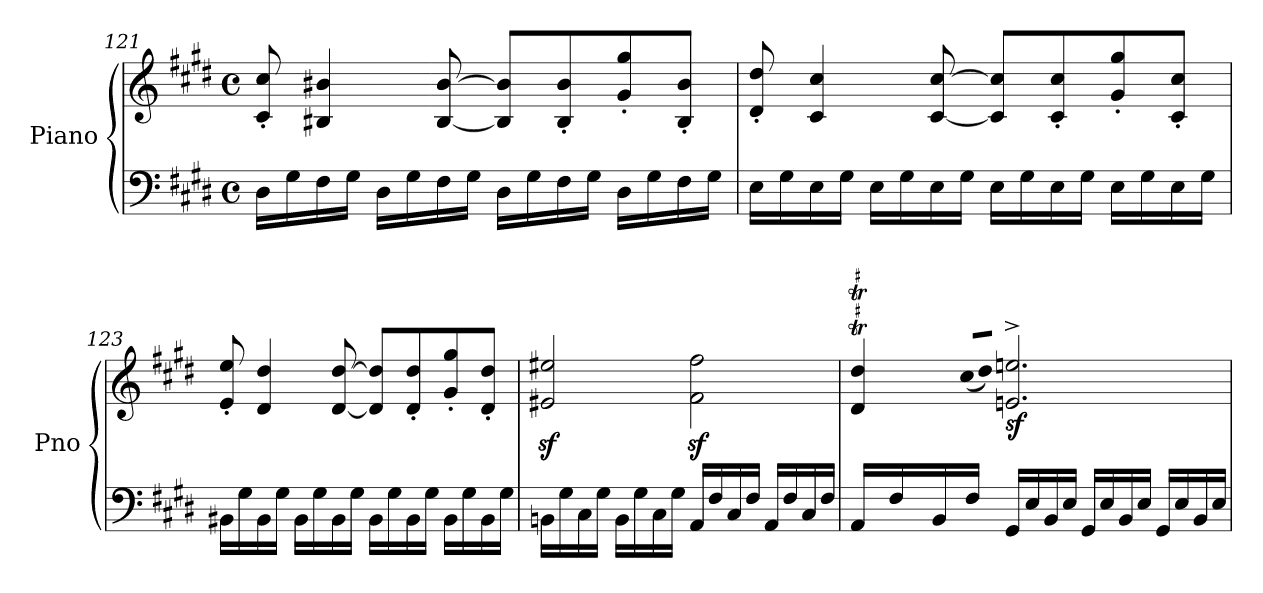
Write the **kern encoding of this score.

**kern	**kern	**dynam
*part1	*part1	*part1
*staff2	*staff1	*staff1/2
*I"Piano	*	*
*I'Pno	*	*
*clefF4	*clefG2	*
*k[f#c#g#d#]	*k[f#c#g#d#]	*
*M4/4	*M4/4	*
*met(c)	*met(c)	*
=121	=121	=121
16D#\LL	8c#/' 8cc#/'	.
16G#\	.	.
16F#\	4B#X/ 4b#X/	.
16G#\JJ	.	.
16D#\LL	.	.
16G#\	.	.
16F#\	[8B#/ [8b#/	.
16G#\JJ	.	.
16D#\LL	8B#/] 8b#/]L	.
16G#\	.	.
16F#\	8B#/' 8b#/'	.
16G#\JJ	.	.
16D#\LL	8g#/' 8gg#/'	.
16G#\	.	.
16F#\	8B#/' 8b#/'J	.
16G#\JJ	.	.
!!LO:PB:g=z
=122	=122	=122
16E\LL	8d#/' 8dd#/'	.
16G#\	.	.
16E\	4c#/ 4cc#/	.
16G#\JJ	.	.
16E\LL	.	.
16G#\	.	.
16E\	[8c#/ [8cc#/	.
16G#\JJ	.	.
16E\LL	8c#/] 8cc#/]L	.
16G#\	.	.
16E\	8c#/' 8cc#/'	.
16G#\JJ	.	.
16E\LL	8g#/' 8gg#/'	.
16G#\	.	.
16E\	8c#/' 8cc#/'J	.
16G#\JJ	.	.
=123	=123	=123
16BB#X\LL	8e/' 8ee/'	.
16G#\	.	.
16BB#\	4d#/ 4dd#/	.
16G#\JJ	.	.
16BB#\LL	.	.
16G#\	.	.
16BB#\	[8d#/ [8dd#/	.
16G#\JJ	.	.
16BB#\LL	8d#/] 8dd#/]L	.
16G#\	.	.
16BB#\	8d#/' 8dd#/'	.
16G#\JJ	.	.
16BB#\LL	8g#/' 8gg#/'	.
16G#\	.	.
16BB#\	8d#/' 8dd#/'J	.
16G#\JJ	.	.
=124	=124	=124
16BBn\LL	2e#X/z< 2ee#X/z<	.
16G#\	.	.
16C#\	.	.
16G#\JJ	.	.
16BB\LL	.	.
16G#\	.	.
16C#\	.	.
16G#\JJ	.	.
16AA/LL	2f#\z< 2ff#\z<	.
16F#/	.	.
16C#/	.	.
16F#/JJ	.	.
16AA/LL	.	.
16F#/	.	.
16C#/	.	.
16F#/JJ	.	.
!!LO:LB:g=z
=125	=125	=125
*	*^	*
*	*	*Xtuplet	*
!	!	!LO:N:vis=64%9	!
16AA/LL	4d#/T 4dd#/T	30ryy	.
.	.	480ryy	.
!	!	!LO:N:vis=16	!
.	.	640%23ee!yy	.
16F#/	.	.	.
!	!	!LO:N:vis=16	!
.	.	640%23dd#!yy	.
!	!	!LO:N:vis=16	!
.	.	640%23eenyy	.
16BB/	.	.	.
!	!	!LO:N:vis=16	!
.	.	640%23dd#!yy	.
!	!	!LO:N:vis=16	!
.	.	(640%23cc#/LL	.
16F#/JJ	.	.	.
!	!	!LO:N:vis=16	!
.	.	640%23dd#/JJ)	.
!	!	!	!LO:DY:b
16GG#/LL	2.en/^ 2.een/^	.	sf
.	.	960%719ryy	.
16E/	.	.	.
16BB/	.	.	.
16E/JJ	.	.	.
16GG#/LL	.	.	.
16E/	.	.	.
16BB/	.	.	.
16E/JJ	.	.	.
16GG#/LL	.	.	.
16E/	.	.	.
16BB/	.	.	.
16E/JJ	.	.	.
*	*v	*v	*
=	=	=
*-	*-	*-
